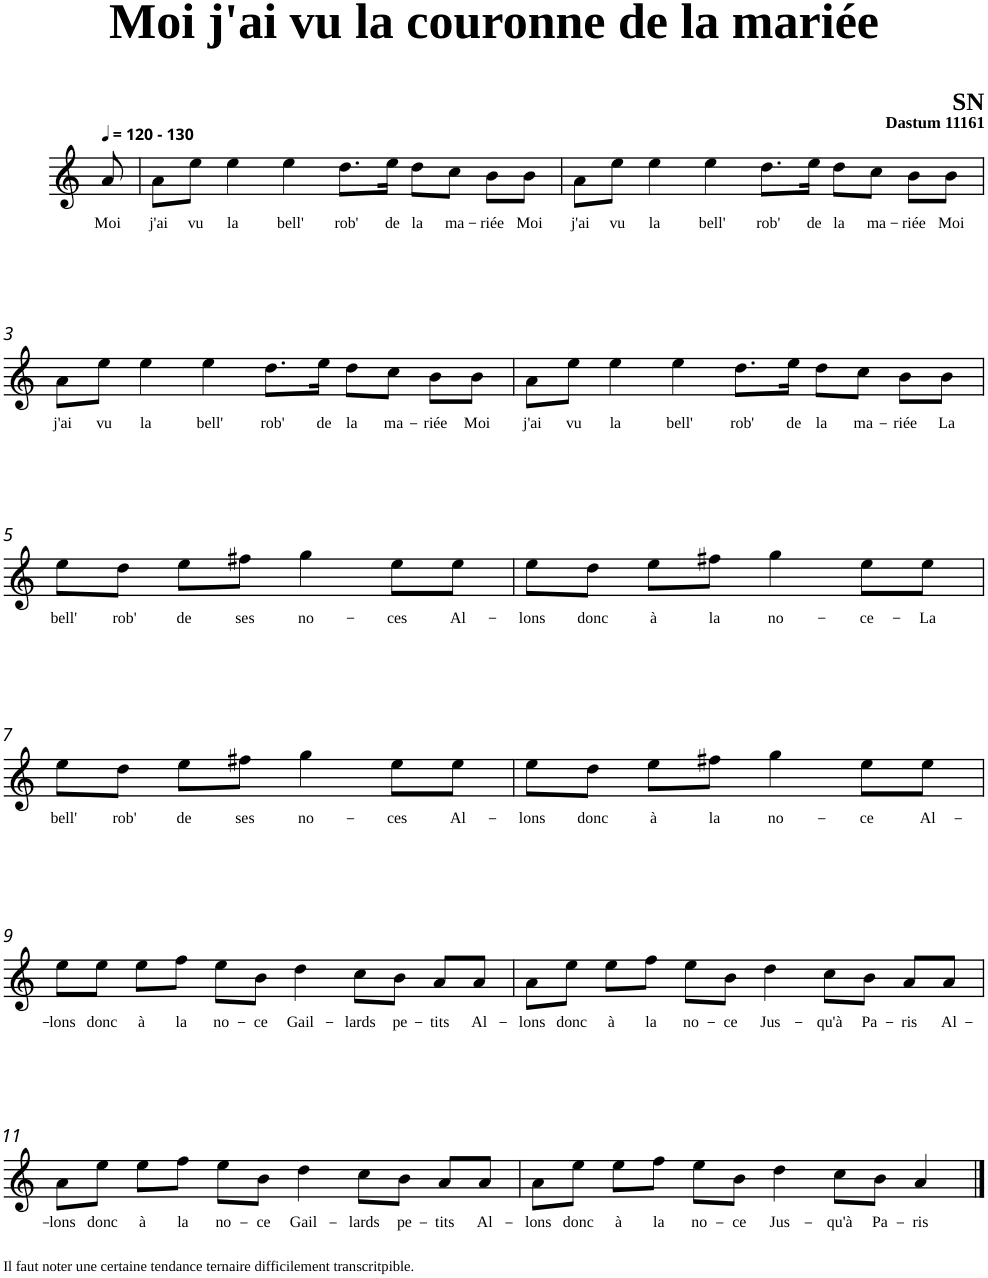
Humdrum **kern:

**kern	**text
*part1	*part1
*staff1	*staff1
*clefG2	*
*k[]	*
=	=
!LO:TX:a:B:t=- 130	!
!	!LO:LY:b
8a/	Moi
=1	=1
!	!LO:LY:b
8a\L	j'ai
!	!LO:LY:b
8ee\J	vu
!	!LO:LY:b
4ee\	la
!	!LO:LY:b
4ee\	bell'
!	!LO:LY:b
8.dd\L	rob'
!	!LO:LY:b
16ee\Jk	de
!	!LO:LY:b
8dd\L	la
!	!LO:LY:b
8cc\J	ma-
!	!LO:LY:b
8b\L	-riée
!	!LO:LY:b
8b\J	Moi
=2	=2
!	!LO:LY:b
8a\L	j'ai
!	!LO:LY:b
8ee\J	vu
!	!LO:LY:b
4ee\	la
!	!LO:LY:b
4ee\	bell'
!	!LO:LY:b
8.dd\L	rob'
!	!LO:LY:b
16ee\Jk	de
!	!LO:LY:b
8dd\L	la
!	!LO:LY:b
8cc\J	ma-
!	!LO:LY:b
8b\L	-riée
!	!LO:LY:b
8b\J	Moi
!!LO:LB:g=z
=3	=3
!	!LO:LY:b
8a\L	j'ai
!	!LO:LY:b
8ee\J	vu
!	!LO:LY:b
4ee\	la
!	!LO:LY:b
4ee\	bell'
!	!LO:LY:b
8.dd\L	rob'
!	!LO:LY:b
16ee\Jk	de
!	!LO:LY:b
8dd\L	la
!	!LO:LY:b
8cc\J	ma-
!	!LO:LY:b
8b\L	-riée
!	!LO:LY:b
8b\J	Moi
=4	=4
!	!LO:LY:b
8a\L	j'ai
!	!LO:LY:b
8ee\J	vu
!	!LO:LY:b
4ee\	la
!	!LO:LY:b
4ee\	bell'
!	!LO:LY:b
8.dd\L	rob'
!	!LO:LY:b
16ee\Jk	de
!	!LO:LY:b
8dd\L	la
!	!LO:LY:b
8cc\J	ma-
!	!LO:LY:b
8b\L	-riée
!	!LO:LY:b
8b\J	La
!!LO:LB:g=z
=5	=5
!	!LO:LY:b
8ee\L	bell'
!	!LO:LY:b
8dd\J	rob'
!	!LO:LY:b
8ee\L	de
!	!LO:LY:b
8ff#X\J	ses
!	!LO:LY:b
4gg\	no-
!	!LO:LY:b
8ee\L	-ces
!	!LO:LY:b
8ee\J	Al-
=6	=6
!	!LO:LY:b
8ee\L	-lons
!	!LO:LY:b
8dd\J	donc
!	!LO:LY:b
8ee\L	à
!	!LO:LY:b
8ff#X\J	la
!	!LO:LY:b
4gg\	no-
!	!LO:LY:b
8ee\L	-ce-
!	!LO:LY:b
8ee\J	-La
!!LO:LB:g=z
=7	=7
!	!LO:LY:b
8ee\L	bell'
!	!LO:LY:b
8dd\J	rob'
!	!LO:LY:b
8ee\L	de
!	!LO:LY:b
8ff#X\J	ses
!	!LO:LY:b
4gg\	no-
!	!LO:LY:b
8ee\L	-ces
!	!LO:LY:b
8ee\J	Al-
=8	=8
!	!LO:LY:b
8ee\L	-lons
!	!LO:LY:b
8dd\J	donc
!	!LO:LY:b
8ee\L	à
!	!LO:LY:b
8ff#X\J	la
!	!LO:LY:b
4gg\	no-
!	!LO:LY:b
8ee\L	-ce
!	!LO:LY:b
8ee\J	Al-
!!LO:LB:g=z
=9	=9
!	!LO:LY:b
8ee\L	-lons
!	!LO:LY:b
8ee\J	donc
!	!LO:LY:b
8ee\L	à
!	!LO:LY:b
8ff\J	la
!	!LO:LY:b
8ee\L	no-
!	!LO:LY:b
8b\J	-ce
!	!LO:LY:b
4dd\	Gail-
!	!LO:LY:b
8cc\L	-lards
!	!LO:LY:b
8b\J	pe-
!	!LO:LY:b
8a/L	-tits
!	!LO:LY:b
8a/J	Al-
=10	=10
!	!LO:LY:b
8a\L	-lons
!	!LO:LY:b
8ee\J	donc
!	!LO:LY:b
8ee\L	à
!	!LO:LY:b
8ff\J	la
!	!LO:LY:b
8ee\L	no-
!	!LO:LY:b
8b\J	-ce
!	!LO:LY:b
4dd\	Jus-
!	!LO:LY:b
8cc\L	-qu'à
!	!LO:LY:b
8b\J	Pa-
!	!LO:LY:b
8a/L	-ris
!	!LO:LY:b
8a/J	Al-
!!LO:LB:g=z
=11	=11
!	!LO:LY:b
8a\L	-lons
!	!LO:LY:b
8ee\J	donc
!	!LO:LY:b
8ee\L	à
!	!LO:LY:b
8ff\J	la
!	!LO:LY:b
8ee\L	no-
!	!LO:LY:b
8b\J	-ce
!	!LO:LY:b
4dd\	Gail-
!	!LO:LY:b
8cc\L	-lards
!	!LO:LY:b
8b\J	pe-
!	!LO:LY:b
8a/L	-tits
!	!LO:LY:b
8a/J	Al-
=12	=12
!	!LO:LY:b
8a\L	-lons
!	!LO:LY:b
8ee\J	donc
!	!LO:LY:b
8ee\L	à
!	!LO:LY:b
8ff\J	la
!	!LO:LY:b
8ee\L	no-
!	!LO:LY:b
8b\J	-ce
!	!LO:LY:b
4dd\	Jus-
!	!LO:LY:b
8cc\L	-qu'à
!	!LO:LY:b
8b\J	Pa-
!	!LO:LY:b
4a/	-ris
==	==
*-	*-
